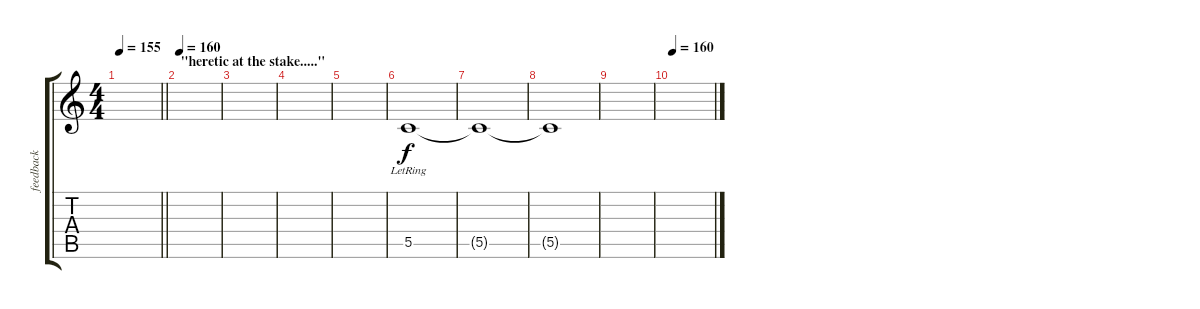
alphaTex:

\track ("feedback" "feedback") {instrument distortionguitar}
\staff {score tabs}
\tuning (D4 A3 F3 C3 G2 C2) {hide}
\ts (4 4)
\tempo 155
\clef g2
\barLineRight lightlight
\ks c
|
\section ("" "\"heretic at the stake.....\"")
\tempo 160
|
|
|
|
5.5{lr}.1 |
5.5{t}.1 |
5.5{t}.1 |
|
\tempo 160
